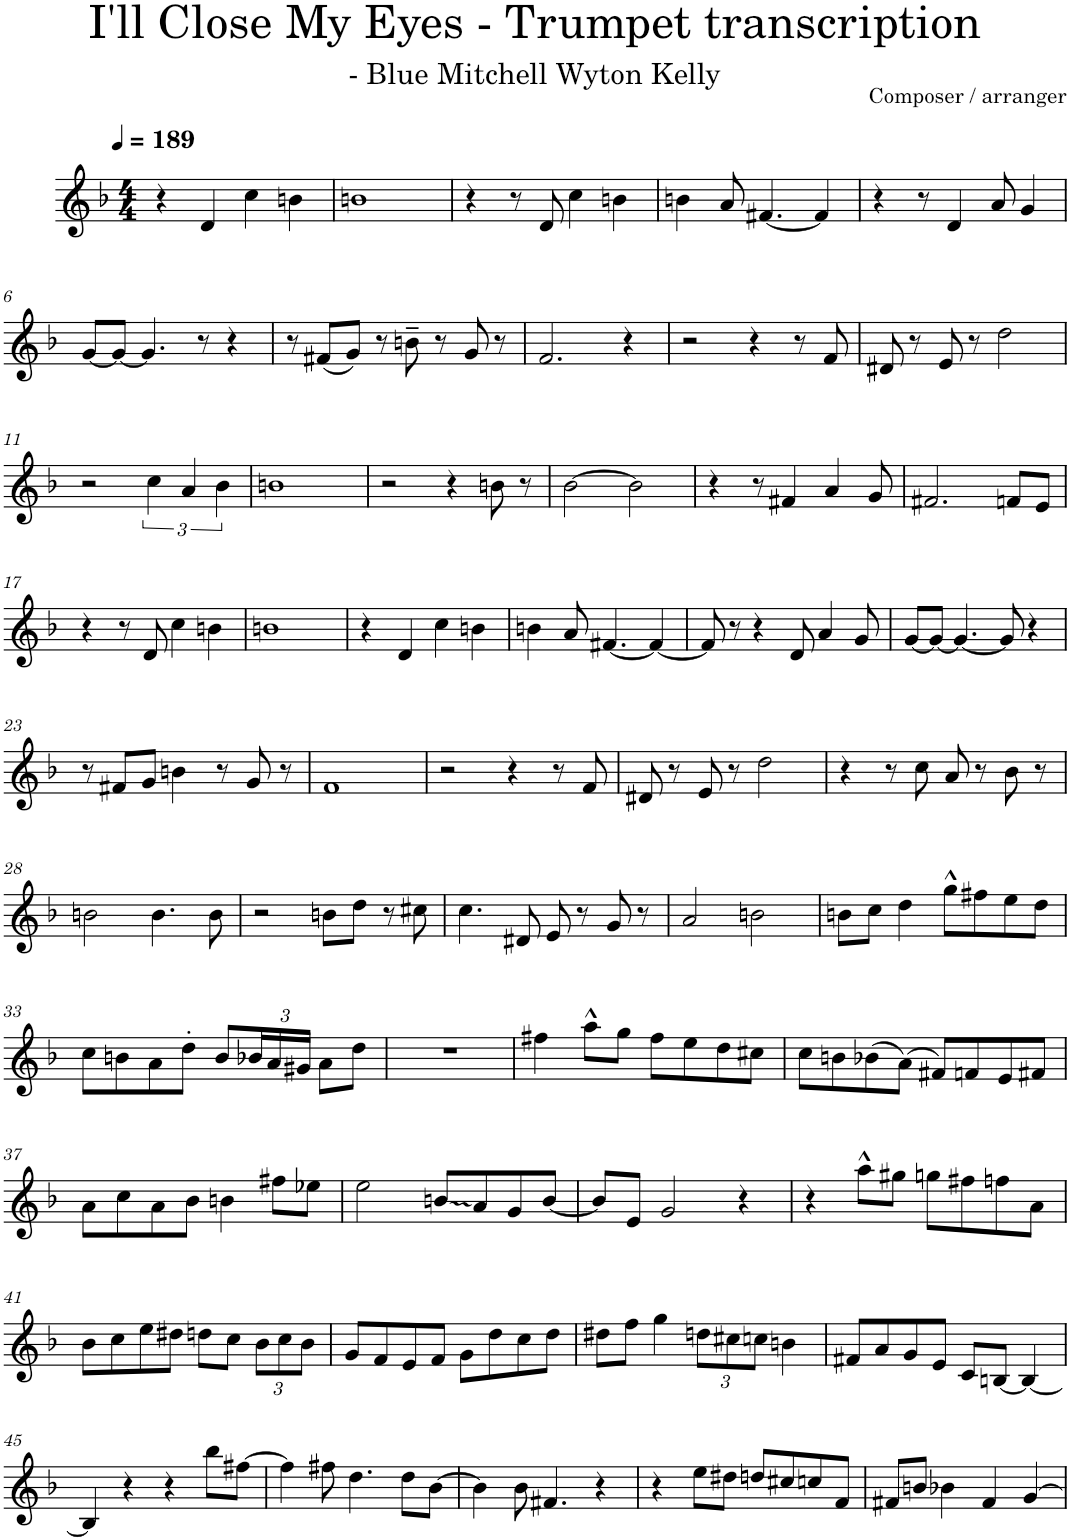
**kern
*part1
*staff1
*I"Trumpet in Bb
*I'Tpt. in Bb
*clefG2
*Trd1c2
*k[b-]
*M4/4
*MM189
=1
4r
4d/
4cc\
4bn\
=2
1bn
=3
4r
8r
8d/
4cc\
4bn\
=4
4bn\
8a/
[4.f#X/
4f#/]
=5
4r
8r
4d/
8a/
4g/
!!LO:LB:g=z
=6
[8g/L
8g/J_
4.g/]
8r
4r
=7
8r
(8f#X/L
8g/J)
8r
8bn~\
8r
8g/
8r
=8
2.f/
4r
=9
2r
4r
8r
8f/
=10
8d#X/
8r
8e/
8r
2dd\
!!LO:LB:g=z
=11
2r
6cc\
6a/
6b-\
=12
1bn
=13
2r
4r
8bn\
8r
=14
[2b-\
2b-\]
=15
4r
8r
4f#X/
4a/
8g/
=16
2.f#X/
8fn/L
8e/J
!!LO:LB:g=z
=17
4r
8r
8d/
4cc\
4bn\
=18
1bn
=19
4r
4d/
4cc\
4bn\
=20
4bn\
8a/
[4.f#X/
4f#/_
=21
8f#/]
8r
4r
8d/
4a/
8g/
=22
[8g/L
8g/J_
4.g/_
8g/]
4r
!!LO:LB:g=z
=23
8r
8f#X/L
8g/J
4bn\
8r
8g/
8r
=24
1f
=25
2r
4r
8r
8f/
=26
8d#X/
8r
8e/
8r
2dd\
=27
4r
8r
8cc\
8a/
8r
8b-\
8r
!!LO:LB:g=z
=28
2bn\
4.b\
8b\
=29
2r
8bn\L
8dd\J
8r
8cc#X\
=30
4.cc\
8d#X/
8e/
8r
8g/
8r
=31
2a/
2bn\
=32
8bn\L
8cc\J
4dd\
8gg^^\L
8ff#X\
8ee\
8dd\J
!!LO:LB:g=z
=33
8cc\L
8bn\
8a\
8dd'\J
8b/L
*Xbrackettup
24b-X/L
24a/
24g#X/JJ
8a\L
8dd\J
=34
1r
=35
4ff#X\
8aa^^\L
8gg\J
8ff#\L
8ee\
8dd\
8cc#X\J
=36
8cc\L
8bn\
(8b-X\
(8a\J)
8f#X/L)
8fn/
8e/
8f#X/J
!!LO:LB:g=z
=37
8a\L
8cc\
8a\
8b-\J
4bn\
8ff#X\L
8ee-X\J
=38
2ee\
8bn/L
8a/
8g/
[8b/J
=39
8b/L]
8e/J
2g/
4r
=40
4r
8aa^^\L
8gg#X\J
8ggn\L
8ff#X\
8ffn\
8a\J
!!LO:LB:g=z
=41
8b-\L
8cc\
8ee\
8dd#X\J
8ddn\L
8cc\J
12b-\L
12cc\
12b-\J
=42
8g/L
8f/
8e/
8f/J
8g\L
8dd\
8cc\
8dd\J
=43
8dd#X\L
8ff\J
4gg\
12ddn\L
12cc#X\
12ccn\J
4bn\
=44
8f#X/L
8a/
8g/
8e/J
8c/L
[8Bn/J
4B/_
!!LO:LB:g=z
=45
4B/]
4r
4r
8bb-\L
[8ff#X\J
=46
4ff#\]
8ff#X\
4.dd\
8dd\L
[8b-\J
=47
4b-\]
8b-\
4.f#X/
4r
=48
4r
8ee\L
8dd#X\J
8ddn/L
8cc#X/
8ccn/
8f/J
=49
8f#X/L
8bn/J
4b-X\
4f#/
[4g/
=
*-
